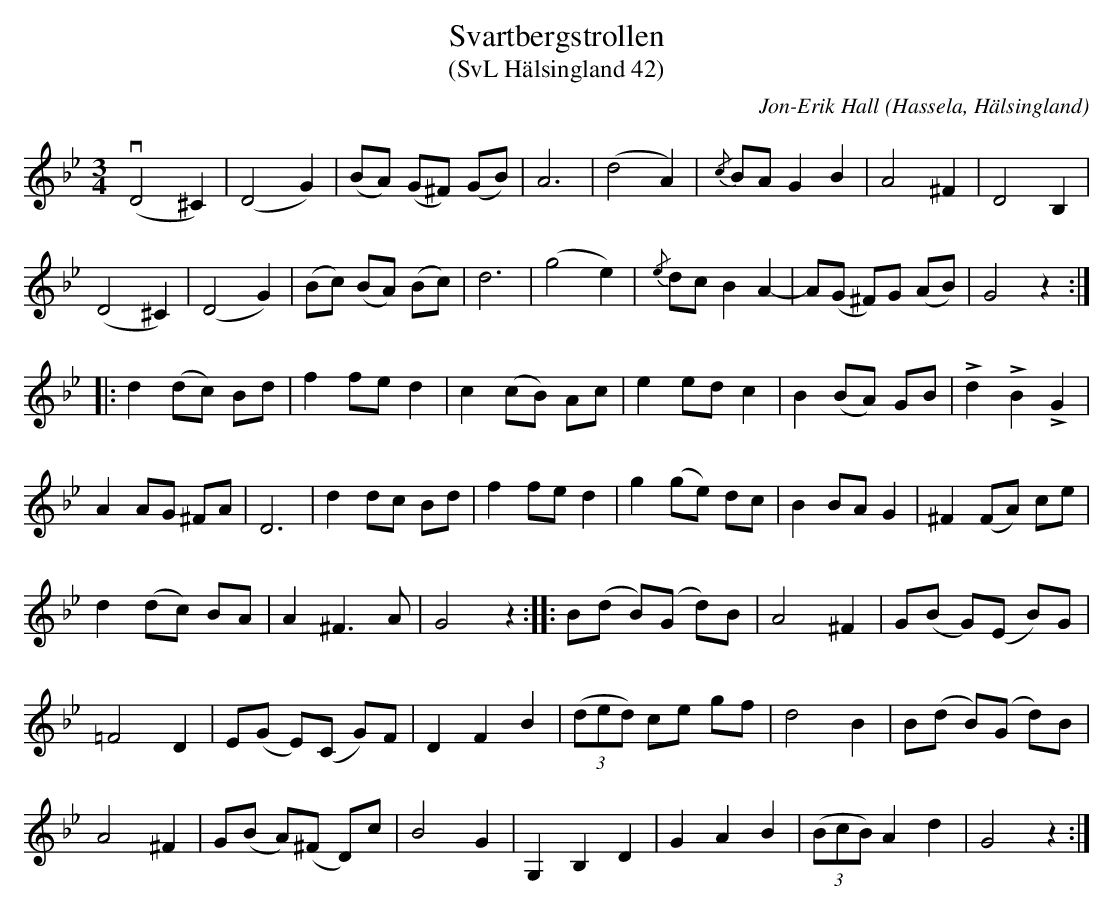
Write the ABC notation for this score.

X:1
T:Svartbergstrollen
T:(SvL Hälsingland 42)
C:Jon-Erik Hall
O:Hassela, Hälsingland
M:3/4
L:1/8
K:Gm
!invisible!|: (vD4^C2) | (D4G2) | (BA) (G^F) (GB) | A6 | (d4 A2) | {/c}BA G2B2 | A4 ^F2 | D4 B,2 |
(D4^C2) | (D4G2) | (Bc) (BA) (Bc) | d6 | (g4e2) | {/e}dc B2 A2- | A(G ^F)G (AB) | G4 z2 ::
d2 (dc) Bd | f2 fe d2 | c2 (cB) Ac | e2 ed c2 | B2 (BA) GB | !>!d2 !>!B2 !>!G2 |
A2AG ^FA | D6 | d2 dc Bd | f2 fe d2 | g2 (ge) dc | B2 BA G2 | ^F2 (FA) ce |
d2 (dc) BA | A2 ^F3 A | G4 z2 :: B(d B)(G d)B | A4 ^F2 | G(B G)(E B)G |
=F4 D2 | E(G E)(C G)F | D2 F2 B2 | ((3ded) ce gf | d4 B2 | B(d B)(G d)B |
A4 ^F2 | G(B A)(^F D)c | B4 G2 | G,2 B,2 D2 | G2 A2 B2 | (3(BcB) A2 d2 | G4 z2 :|
